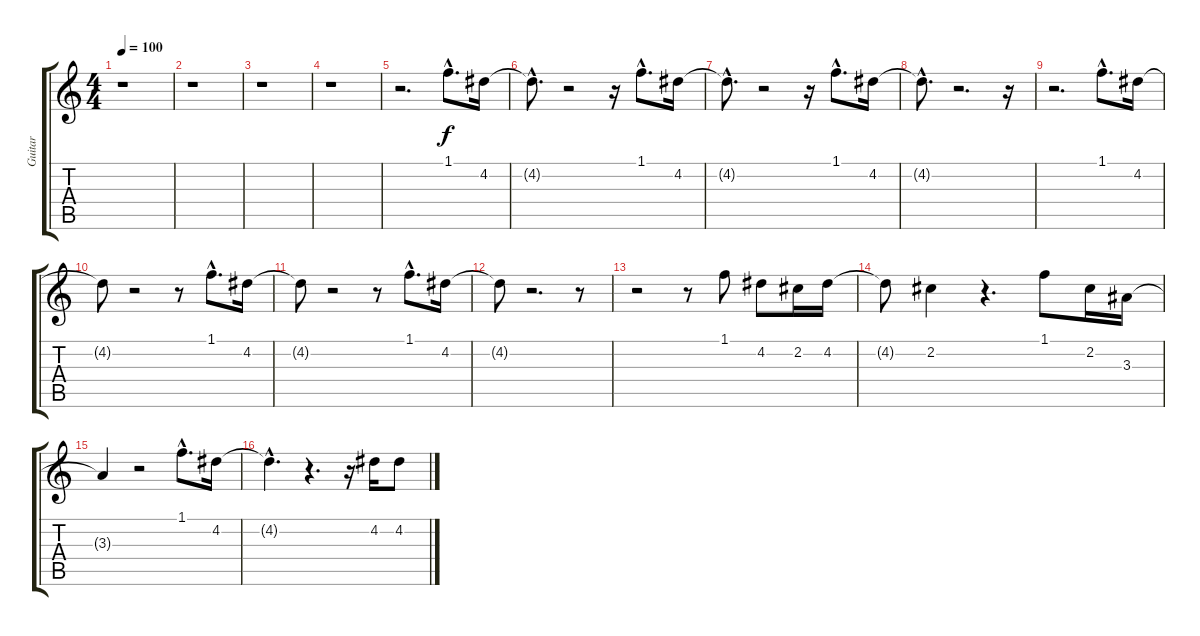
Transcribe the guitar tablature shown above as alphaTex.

\track ("Guitar" "Guitar") {instrument distortionguitar}
\staff {score tabs}
\tuning (E4 B3 G3 D3 A2 E2) {hide}
\ts (4 4)
\tempo 100
\clef g2
\ks c
r.1{dy f} |
r.1 |
r.1 |
r.1 |
r.2{d} 1.1{hac}.8{d} 4.2.16 |
4.2{hac t}.8{d} r.2 r.16 1.1{hac}.8{d} 4.2.16 |
4.2{hac t}.8{d} r.2 r.16 1.1{hac}.8{d} 4.2.16 |
4.2{hac t}.8{d} r.2{d} r.16 |
r.2{d} 1.1{hac}.8{d} 4.2.16 |
4.2{t}.8 r.2 r.8 1.1{hac}.8{d} 4.2.16 |
4.2{t}.8 r.2 r.8 1.1{hac}.8{d} 4.2.16 |
4.2{t}.8 r.2{d} r.8 |
r.2 r.8 1.1.8 4.2.8 2.2.16 4.2.16 |
4.2{t}.8 2.2.4 r.4{d} 1.1.8 2.2.16 3.3.16 |
3.3{t}.4 r.2 1.1{hac}.8{d} 4.2.16 |
4.2{hac t}.4{d} r.4{d} r.16 4.2.16 4.2.8
